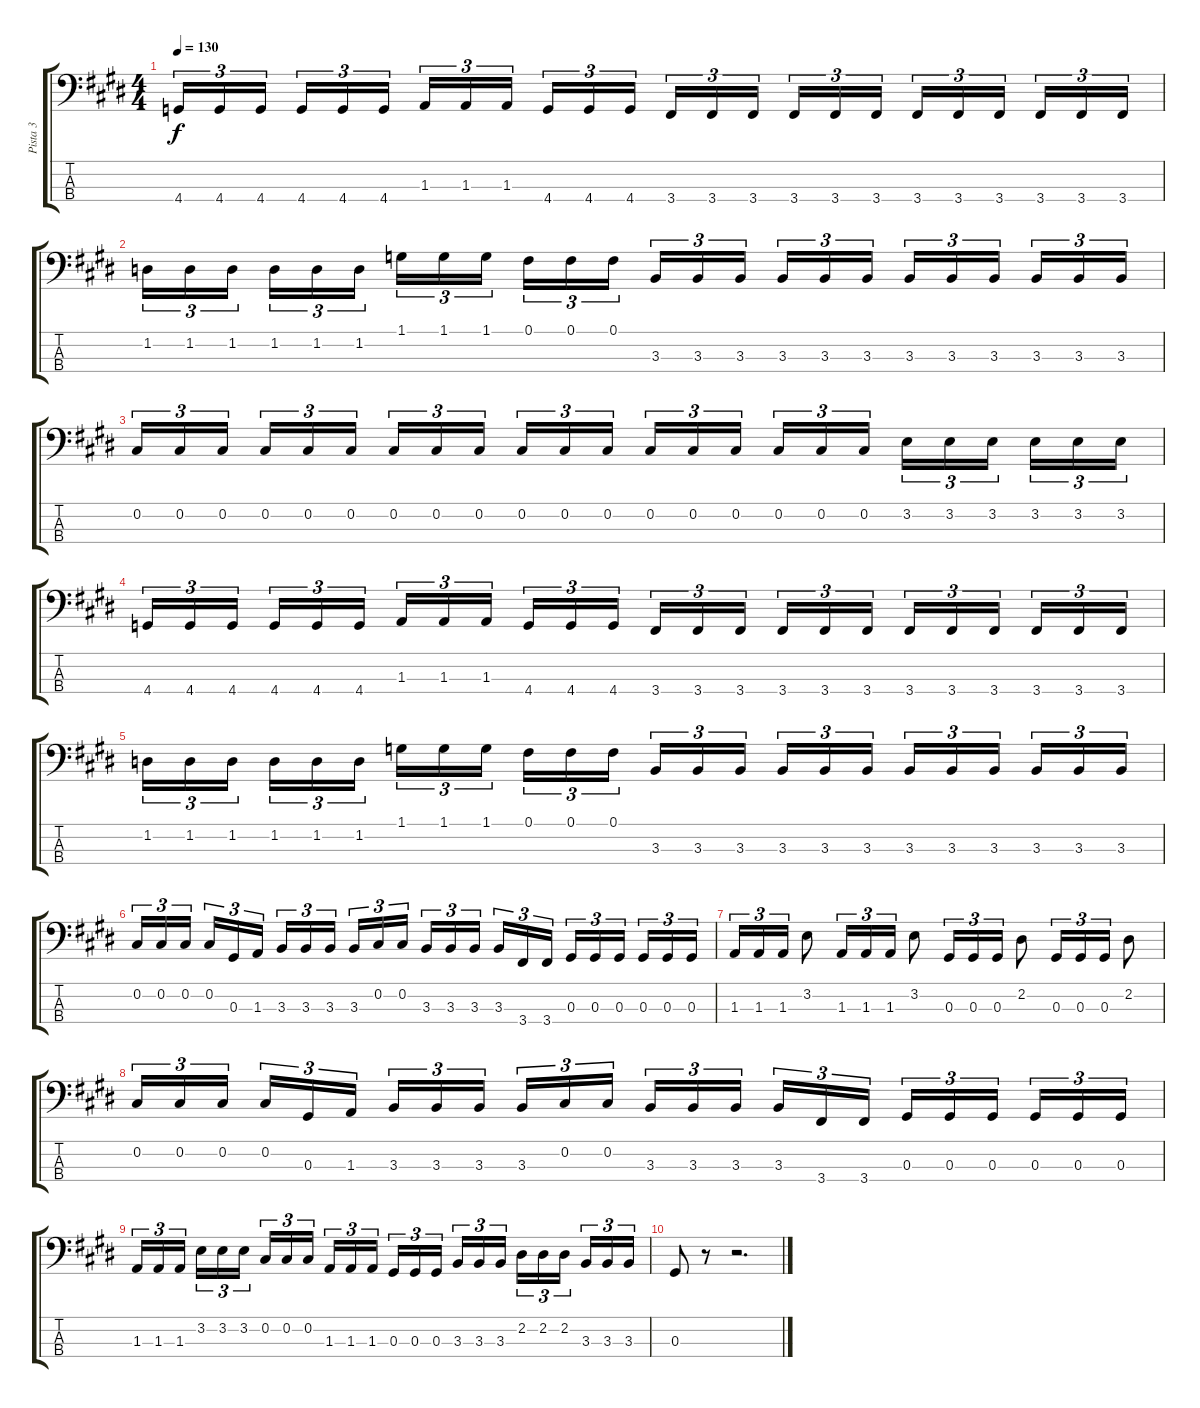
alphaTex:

\track ("Pista 3" "Pista 3") {instrument electricbasspick}
\staff {score tabs}
\tuning (Gb2 Db2 Ab1 Eb1) {hide}
\ts (4 4)
\tempo 130
\clef f4
\ks e
4.4.16{tu (3 2) dy f} 4.4.16{tu (3 2)} 4.4.16{tu (3 2)} 4.4.16{tu (3 2)} 4.4.16{tu (3 2)} 4.4.16{tu (3 2)} 1.3.16{tu (3 2)} 1.3.16{tu (3 2)} 1.3.16{tu (3 2)} 4.4.16{tu (3 2)} 4.4.16{tu (3 2)} 4.4.16{tu (3 2)} 3.4.16{tu (3 2)} 3.4.16{tu (3 2)} 3.4.16{tu (3 2)} 3.4.16{tu (3 2)} 3.4.16{tu (3 2)} 3.4.16{tu (3 2)} 3.4.16{tu (3 2)} 3.4.16{tu (3 2)} 3.4.16{tu (3 2)} 3.4.16{tu (3 2)} 3.4.16{tu (3 2)} 3.4.16{tu (3 2)} |
1.2.16{tu (3 2)} 1.2.16{tu (3 2)} 1.2.16{tu (3 2)} 1.2.16{tu (3 2)} 1.2.16{tu (3 2)} 1.2.16{tu (3 2)} 1.1.16{tu (3 2)} 1.1.16{tu (3 2)} 1.1.16{tu (3 2)} 0.1.16{tu (3 2)} 0.1.16{tu (3 2)} 0.1.16{tu (3 2)} 3.3.16{tu (3 2)} 3.3.16{tu (3 2)} 3.3.16{tu (3 2)} 3.3.16{tu (3 2)} 3.3.16{tu (3 2)} 3.3.16{tu (3 2)} 3.3.16{tu (3 2)} 3.3.16{tu (3 2)} 3.3.16{tu (3 2)} 3.3.16{tu (3 2)} 3.3.16{tu (3 2)} 3.3.16{tu (3 2)} |
0.2.16{tu (3 2)} 0.2.16{tu (3 2)} 0.2.16{tu (3 2)} 0.2.16{tu (3 2)} 0.2.16{tu (3 2)} 0.2.16{tu (3 2)} 0.2.16{tu (3 2)} 0.2.16{tu (3 2)} 0.2.16{tu (3 2)} 0.2.16{tu (3 2)} 0.2.16{tu (3 2)} 0.2.16{tu (3 2)} 0.2.16{tu (3 2)} 0.2.16{tu (3 2)} 0.2.16{tu (3 2)} 0.2.16{tu (3 2)} 0.2.16{tu (3 2)} 0.2.16{tu (3 2)} 3.2.16{tu (3 2)} 3.2.16{tu (3 2)} 3.2.16{tu (3 2)} 3.2.16{tu (3 2)} 3.2.16{tu (3 2)} 3.2.16{tu (3 2)} |
4.4.16{tu (3 2)} 4.4.16{tu (3 2)} 4.4.16{tu (3 2)} 4.4.16{tu (3 2)} 4.4.16{tu (3 2)} 4.4.16{tu (3 2)} 1.3.16{tu (3 2)} 1.3.16{tu (3 2)} 1.3.16{tu (3 2)} 4.4.16{tu (3 2)} 4.4.16{tu (3 2)} 4.4.16{tu (3 2)} 3.4.16{tu (3 2)} 3.4.16{tu (3 2)} 3.4.16{tu (3 2)} 3.4.16{tu (3 2)} 3.4.16{tu (3 2)} 3.4.16{tu (3 2)} 3.4.16{tu (3 2)} 3.4.16{tu (3 2)} 3.4.16{tu (3 2)} 3.4.16{tu (3 2)} 3.4.16{tu (3 2)} 3.4.16{tu (3 2)} |
1.2.16{tu (3 2)} 1.2.16{tu (3 2)} 1.2.16{tu (3 2)} 1.2.16{tu (3 2)} 1.2.16{tu (3 2)} 1.2.16{tu (3 2)} 1.1.16{tu (3 2)} 1.1.16{tu (3 2)} 1.1.16{tu (3 2)} 0.1.16{tu (3 2)} 0.1.16{tu (3 2)} 0.1.16{tu (3 2)} 3.3.16{tu (3 2)} 3.3.16{tu (3 2)} 3.3.16{tu (3 2)} 3.3.16{tu (3 2)} 3.3.16{tu (3 2)} 3.3.16{tu (3 2)} 3.3.16{tu (3 2)} 3.3.16{tu (3 2)} 3.3.16{tu (3 2)} 3.3.16{tu (3 2)} 3.3.16{tu (3 2)} 3.3.16{tu (3 2)} |
0.2.16{tu (3 2)} 0.2.16{tu (3 2)} 0.2.16{tu (3 2)} 0.2.16{tu (3 2)} 0.3.16{tu (3 2)} 1.3.16{tu (3 2)} 3.3.16{tu (3 2)} 3.3.16{tu (3 2)} 3.3.16{tu (3 2)} 3.3.16{tu (3 2)} 0.2.16{tu (3 2)} 0.2.16{tu (3 2)} 3.3.16{tu (3 2)} 3.3.16{tu (3 2)} 3.3.16{tu (3 2)} 3.3.16{tu (3 2)} 3.4.16{tu (3 2)} 3.4.16{tu (3 2)} 0.3.16{tu (3 2)} 0.3.16{tu (3 2)} 0.3.16{tu (3 2)} 0.3.16{tu (3 2)} 0.3.16{tu (3 2)} 0.3.16{tu (3 2)} |
1.3.16{tu (3 2)} 1.3.16{tu (3 2)} 1.3.16{tu (3 2)} 3.2.8 1.3.16{tu (3 2)} 1.3.16{tu (3 2)} 1.3.16{tu (3 2)} 3.2.8 0.3.16{tu (3 2)} 0.3.16{tu (3 2)} 0.3.16{tu (3 2)} 2.2.8 0.3.16{tu (3 2)} 0.3.16{tu (3 2)} 0.3.16{tu (3 2)} 2.2.8 |
0.2.16{tu (3 2)} 0.2.16{tu (3 2)} 0.2.16{tu (3 2)} 0.2.16{tu (3 2)} 0.3.16{tu (3 2)} 1.3.16{tu (3 2)} 3.3.16{tu (3 2)} 3.3.16{tu (3 2)} 3.3.16{tu (3 2)} 3.3.16{tu (3 2)} 0.2.16{tu (3 2)} 0.2.16{tu (3 2)} 3.3.16{tu (3 2)} 3.3.16{tu (3 2)} 3.3.16{tu (3 2)} 3.3.16{tu (3 2)} 3.4.16{tu (3 2)} 3.4.16{tu (3 2)} 0.3.16{tu (3 2)} 0.3.16{tu (3 2)} 0.3.16{tu (3 2)} 0.3.16{tu (3 2)} 0.3.16{tu (3 2)} 0.3.16{tu (3 2)} |
1.3.16{tu (3 2)} 1.3.16{tu (3 2)} 1.3.16{tu (3 2)} 3.2.16{tu (3 2)} 3.2.16{tu (3 2)} 3.2.16{tu (3 2)} 0.2.16{tu (3 2)} 0.2.16{tu (3 2)} 0.2.16{tu (3 2)} 1.3.16{tu (3 2)} 1.3.16{tu (3 2)} 1.3.16{tu (3 2)} 0.3.16{tu (3 2)} 0.3.16{tu (3 2)} 0.3.16{tu (3 2)} 3.3.16{tu (3 2)} 3.3.16{tu (3 2)} 3.3.16{tu (3 2)} 2.2.16{tu (3 2)} 2.2.16{tu (3 2)} 2.2.16{tu (3 2)} 3.3.16{tu (3 2)} 3.3.16{tu (3 2)} 3.3.16{tu (3 2)} |
0.3.8 r.8 r.2{d}
